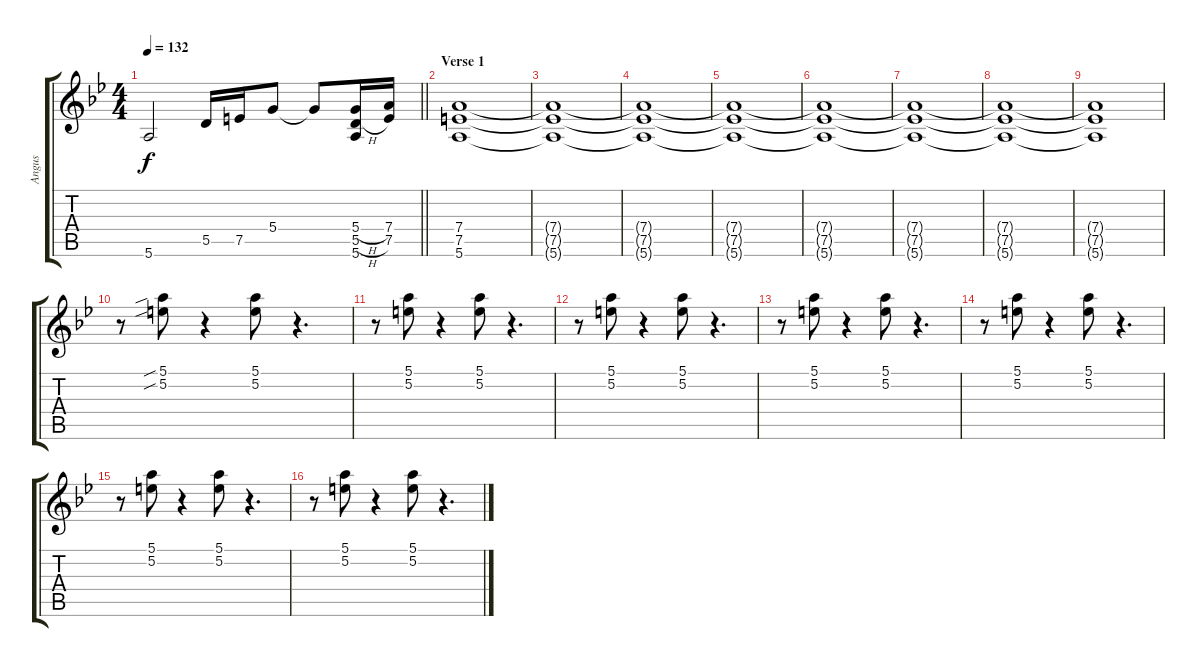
\track ("Angus" "Angus") {instrument overdrivenguitar}
\staff {score tabs}
\tuning (E4 B3 G3 D3 A2 E2) {hide}
\ts (4 4)
\tempo 132
\clef g2
\barLineRight lightlight
\ks bb
5.6{t}.2{dy f} 5.5.16 7.5.16 5.4.8 5.4{t}.8 (5.4{h} 5.5{h} 5.6).16 (7.4 7.5).16 |
\section ("" "Verse 1")
(7.4 7.5 5.6).1 |
(7.4{t} 7.5{t} 5.6{t}).1 |
(7.4{t} 7.5{t} 5.6{t}).1 |
(7.4{t} 7.5{t} 5.6{t}).1 |
(7.4{t} 7.5{t} 5.6{t}).1 |
(7.4{t} 7.5{t} 5.6{t}).1 |
(7.4{t} 7.5{t} 5.6{t}).1 |
(7.4{t} 7.5{t} 5.6{t}).1 |
r.8 (5.1{sib} 5.2{sib}).8 r.4 (5.1 5.2).8 r.4{d} |
r.8 (5.1 5.2).8 r.4 (5.1 5.2).8 r.4{d} |
r.8 (5.1 5.2).8 r.4 (5.1 5.2).8 r.4{d} |
r.8 (5.1 5.2).8 r.4 (5.1 5.2).8 r.4{d} |
r.8 (5.1 5.2).8 r.4 (5.1 5.2).8 r.4{d} |
r.8 (5.1 5.2).8 r.4 (5.1 5.2).8 r.4{d} |
r.8 (5.1 5.2).8 r.4 (5.1 5.2).8 r.4{d}
